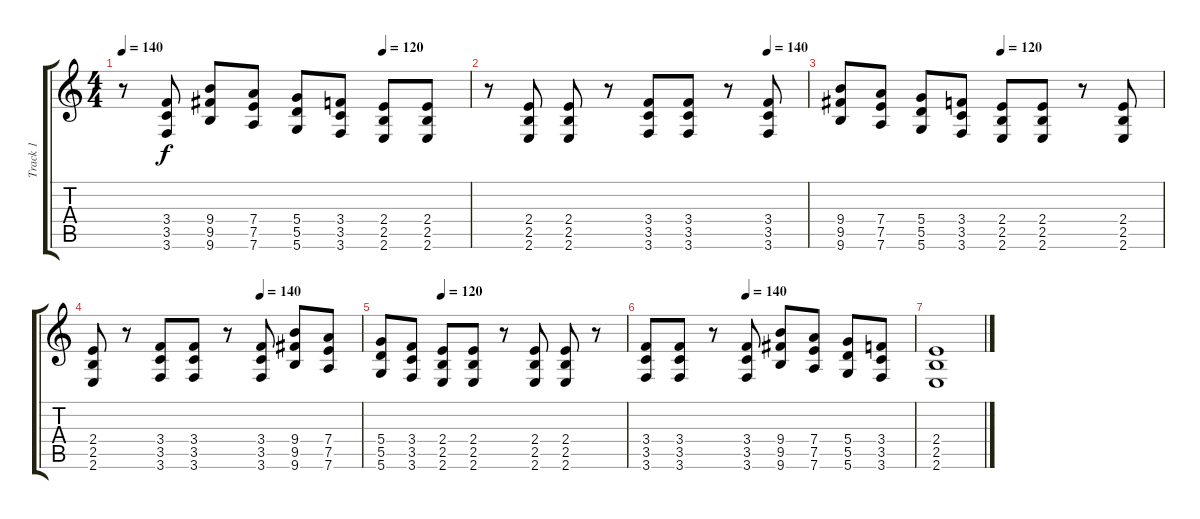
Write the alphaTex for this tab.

\track ("Track 1" "Track 1") {instrument electricguitarmuted}
\staff {score tabs}
\tuning (E4 B3 G3 D3 A2 D2) {hide}
\ts (4 4)
\tempo 140
\tempo (120 0.75)
\clef g2
\ks c
r.8{dy f} (3.4 3.5 3.6).8 (9.4 9.5 9.6).8 (7.4 7.5 7.6).8 (5.4 5.5 5.6).8 (3.4 3.5 3.6).8 (2.4 2.5 2.6).8 (2.4 2.5 2.6).8 |
\tempo (140 0.875)
r.8 (2.4 2.5 2.6).8 (2.4 2.5 2.6).8 r.8 (3.4 3.5 3.6).8 (3.4 3.5 3.6).8 r.8 (3.4 3.5 3.6).8 |
\tempo (120 0.5)
(9.4 9.5 9.6).8 (7.4 7.5 7.6).8 (5.4 5.5 5.6).8 (3.4 3.5 3.6).8 (2.4 2.5 2.6).8 (2.4 2.5 2.6).8 r.8 (2.4 2.5 2.6).8 |
\tempo (140 0.625)
(2.4 2.5 2.6).8 r.8 (3.4 3.5 3.6).8 (3.4 3.5 3.6).8 r.8 (3.4 3.5 3.6).8 (9.4 9.5 9.6).8 (7.4 7.5 7.6).8 |
\tempo (120 0.25)
(5.4 5.5 5.6).8 (3.4 3.5 3.6).8 (2.4 2.5 2.6).8 (2.4 2.5 2.6).8 r.8 (2.4 2.5 2.6).8 (2.4 2.5 2.6).8 r.8 |
\tempo (140 0.375)
(3.4 3.5 3.6).8 (3.4 3.5 3.6).8 r.8 (3.4 3.5 3.6).8 (9.4 9.5 9.6).8 (7.4 7.5 7.6).8 (5.4 5.5 5.6).8 (3.4 3.5 3.6).8 |
(2.4 2.5 2.6).1
